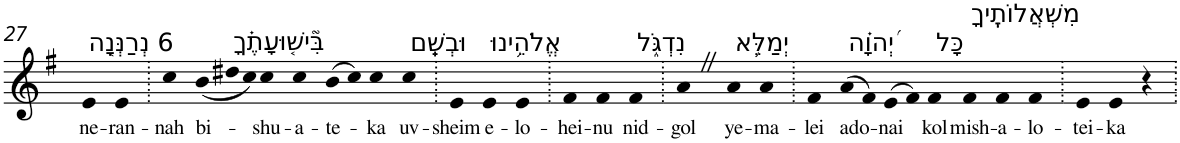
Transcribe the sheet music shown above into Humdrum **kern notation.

**kern	**text
*part1	*part1
*staff1	*staff1
*I"Piano	*
*I'Pno	*
!!LO:PB:g=z
*clefG2	*
*k[f#]	*
*G:	*
=27	=27
!LO:TX:a:t=6 נְרַנְּנָ֤ה	!
!	!LO:LY:b
4e	ne-
!	!LO:LY:b
4e	-ran-
=28.	=28.
!	!LO:LY:b
4cc	-nah
*Xtuplet	*
!LO:TX:a:t=בִּ֘ישׁ֤וּעָתֶ֗ךָ	!
!	!LO:LY:b
(<12b	bi-
12dd#X	.
12cc)	.
!	!LO:LY:b
4cc	-shu-
!	!LO:LY:b
4cc	-a-
!	!LO:LY:b
(>8b	-te-
8cc)	.
!	!LO:LY:b
4cc	-ka
!LO:TX:a:t=וּבְשֵֽׁם	!
!	!LO:LY:b
4cc	uv-
=29.	=29.
!	!LO:LY:b
4e	-sheim
!LO:TX:a:t=אֱלֹהֵ֥ינוּ	!
!	!LO:LY:b
4e	e-
!	!LO:LY:b
4e	-lo-
=30.	=30.
!	!LO:LY:b
4f#	-hei-
!	!LO:LY:b
4f#	-nu
!LO:TX:a:t=נִדְגֹּ֑ל	!
!	!LO:LY:b
4f#	nid-
=31.	=31.
!	!LO:LY:b
4aZ	-gol
!LO:TX:a:t=יְמַלֵּ֥א	!
!	!LO:LY:b
4a	ye-
!	!LO:LY:b
4a	-ma-
=32.	=32.
!	!LO:LY:b
4f#	-lei
!LO:TX:a:t=יְ֝הוָ֗ה	!
!	!LO:LY:b
(>8a	ado-
8f#)	.
!	!LO:LY:b
(>8e	-nai
8f#)	.
!LO:TX:a:t=כָּל	!
!	!LO:LY:b
4f#	kol
!LO:TX:a:t=מִשְׁאֲלוֹתֶֽיךָ	!
!	!LO:LY:b
4f#	mish-
!	!LO:LY:b
4f#	-a-
!	!LO:LY:b
4f#	-lo-
=33.	=33.
!	!LO:LY:b
4e	-tei-
!	!LO:LY:b
4e	-ka
4r	.
=.	=.
*-	*-
